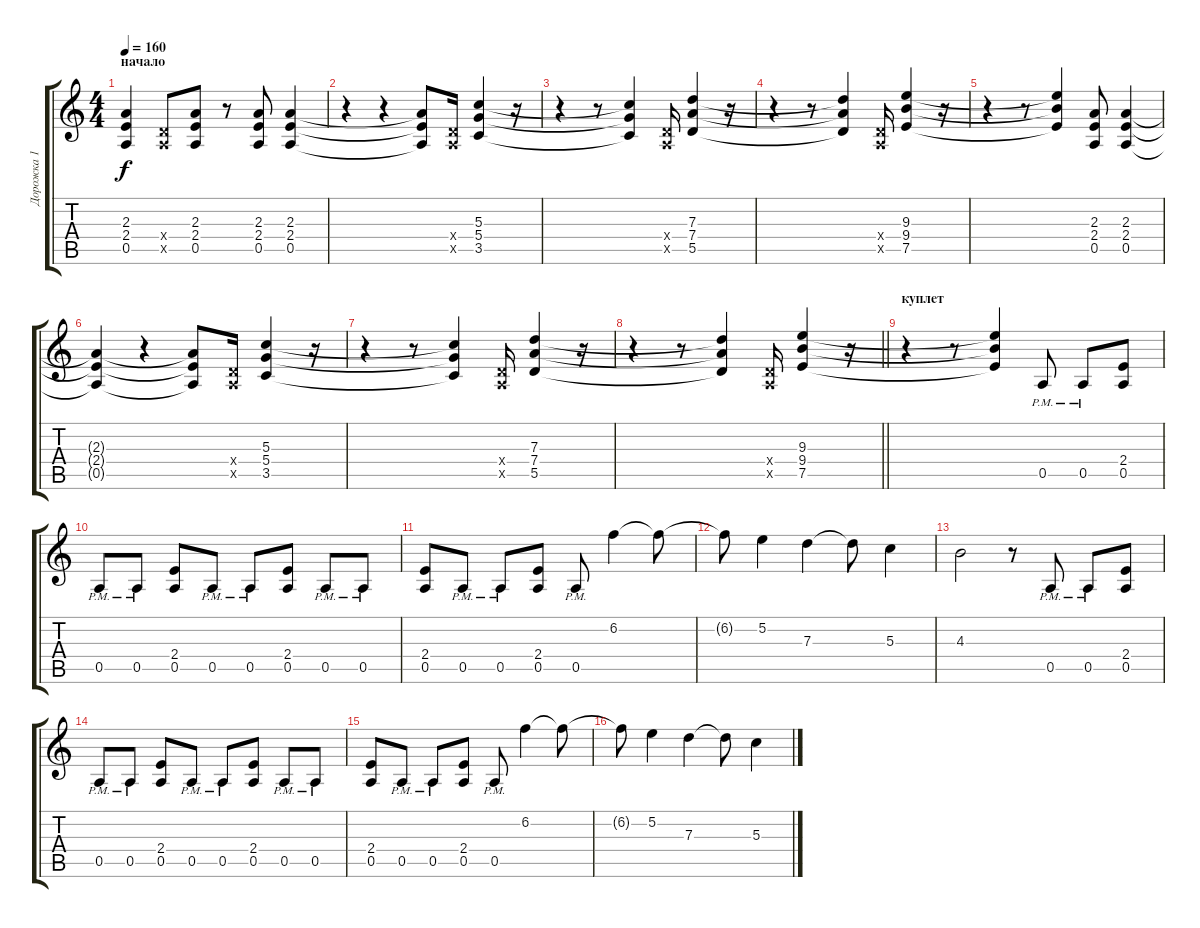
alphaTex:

\track ("Дорожка 1" "Дорожка 1") {instrument overdrivenguitar}
\staff {score tabs}
\tuning (E4 B3 G3 D3 A2 E2) {hide}
\ts (4 4)
\section ("" "начало")
\tempo 160
\clef g2
\ks c
(2.3 2.4 0.5).4{dy f} (0.4{x} 0.5{x}).8 (2.3 2.4 0.5).8 r.8 (2.3 2.4 0.5).8 (2.3 2.4 0.5).4 |
r.4 r.4 (2.3{t} 2.4{t} 0.5{t}).8 (0.4{x} 0.5{x}).16 (5.3 5.4 3.5).4 r.16 |
r.4 r.8 (5.3{t} 5.4{t} 3.5{t}).4 (0.4{x} 0.5{x}).16 (7.3 7.4 5.5).4 r.16 |
r.4 r.8 (7.3{t} 7.4{t} 5.5{t}).4 (0.4{x} 0.5{x}).16 (9.3 9.4 7.5).4 r.16 |
r.4 r.8 (9.3{t} 9.4{t} 7.5{t}).4 (2.3 2.4 0.5).8 (2.3 2.4 0.5).4 |
(2.3{t} 2.4{t} 0.5{t}).4 r.4 (2.3{t} 2.4{t} 0.5{t}).8 (0.4{x} 0.5{x}).16 (5.3 5.4 3.5).4 r.16 |
r.4 r.8 (5.3{t} 5.4{t} 3.5{t}).4 (0.4{x} 0.5{x}).16 (7.3 7.4 5.5).4 r.16 |
\barLineRight lightlight
r.4 r.8 (7.3{t} 7.4{t} 5.5{t}).4 (0.4{x} 0.5{x}).16 (9.3 9.4 7.5).4 r.16 |
\section ("" "куплет")
r.4 r.8 (9.3{t} 9.4{t} 7.5{t}).4 0.5{pm}.8 0.5{pm}.8 (2.4 0.5).8 |
0.5{pm}.8 0.5{pm}.8 (2.4 0.5).8 0.5{pm}.8 0.5{pm}.8 (2.4 0.5).8 0.5{pm}.8 0.5{pm}.8 |
(2.4 0.5).8 0.5{pm}.8 0.5{pm}.8 (2.4 0.5).8 0.5{pm}.8 6.2.4 6.2{t}.8 |
6.2{t}.8 5.2.4 7.3.4 7.3{t}.8 5.3.4 |
4.3.2 r.8 0.5{pm}.8 0.5{pm}.8 (2.4 0.5).8 |
0.5{pm}.8 0.5{pm}.8 (2.4 0.5).8 0.5{pm}.8 0.5{pm}.8 (2.4 0.5).8 0.5{pm}.8 0.5{pm}.8 |
(2.4 0.5).8 0.5{pm}.8 0.5{pm}.8 (2.4 0.5).8 0.5{pm}.8 6.2.4 6.2{t}.8 |
6.2{t}.8 5.2.4 7.3.4 7.3{t}.8 5.3.4
